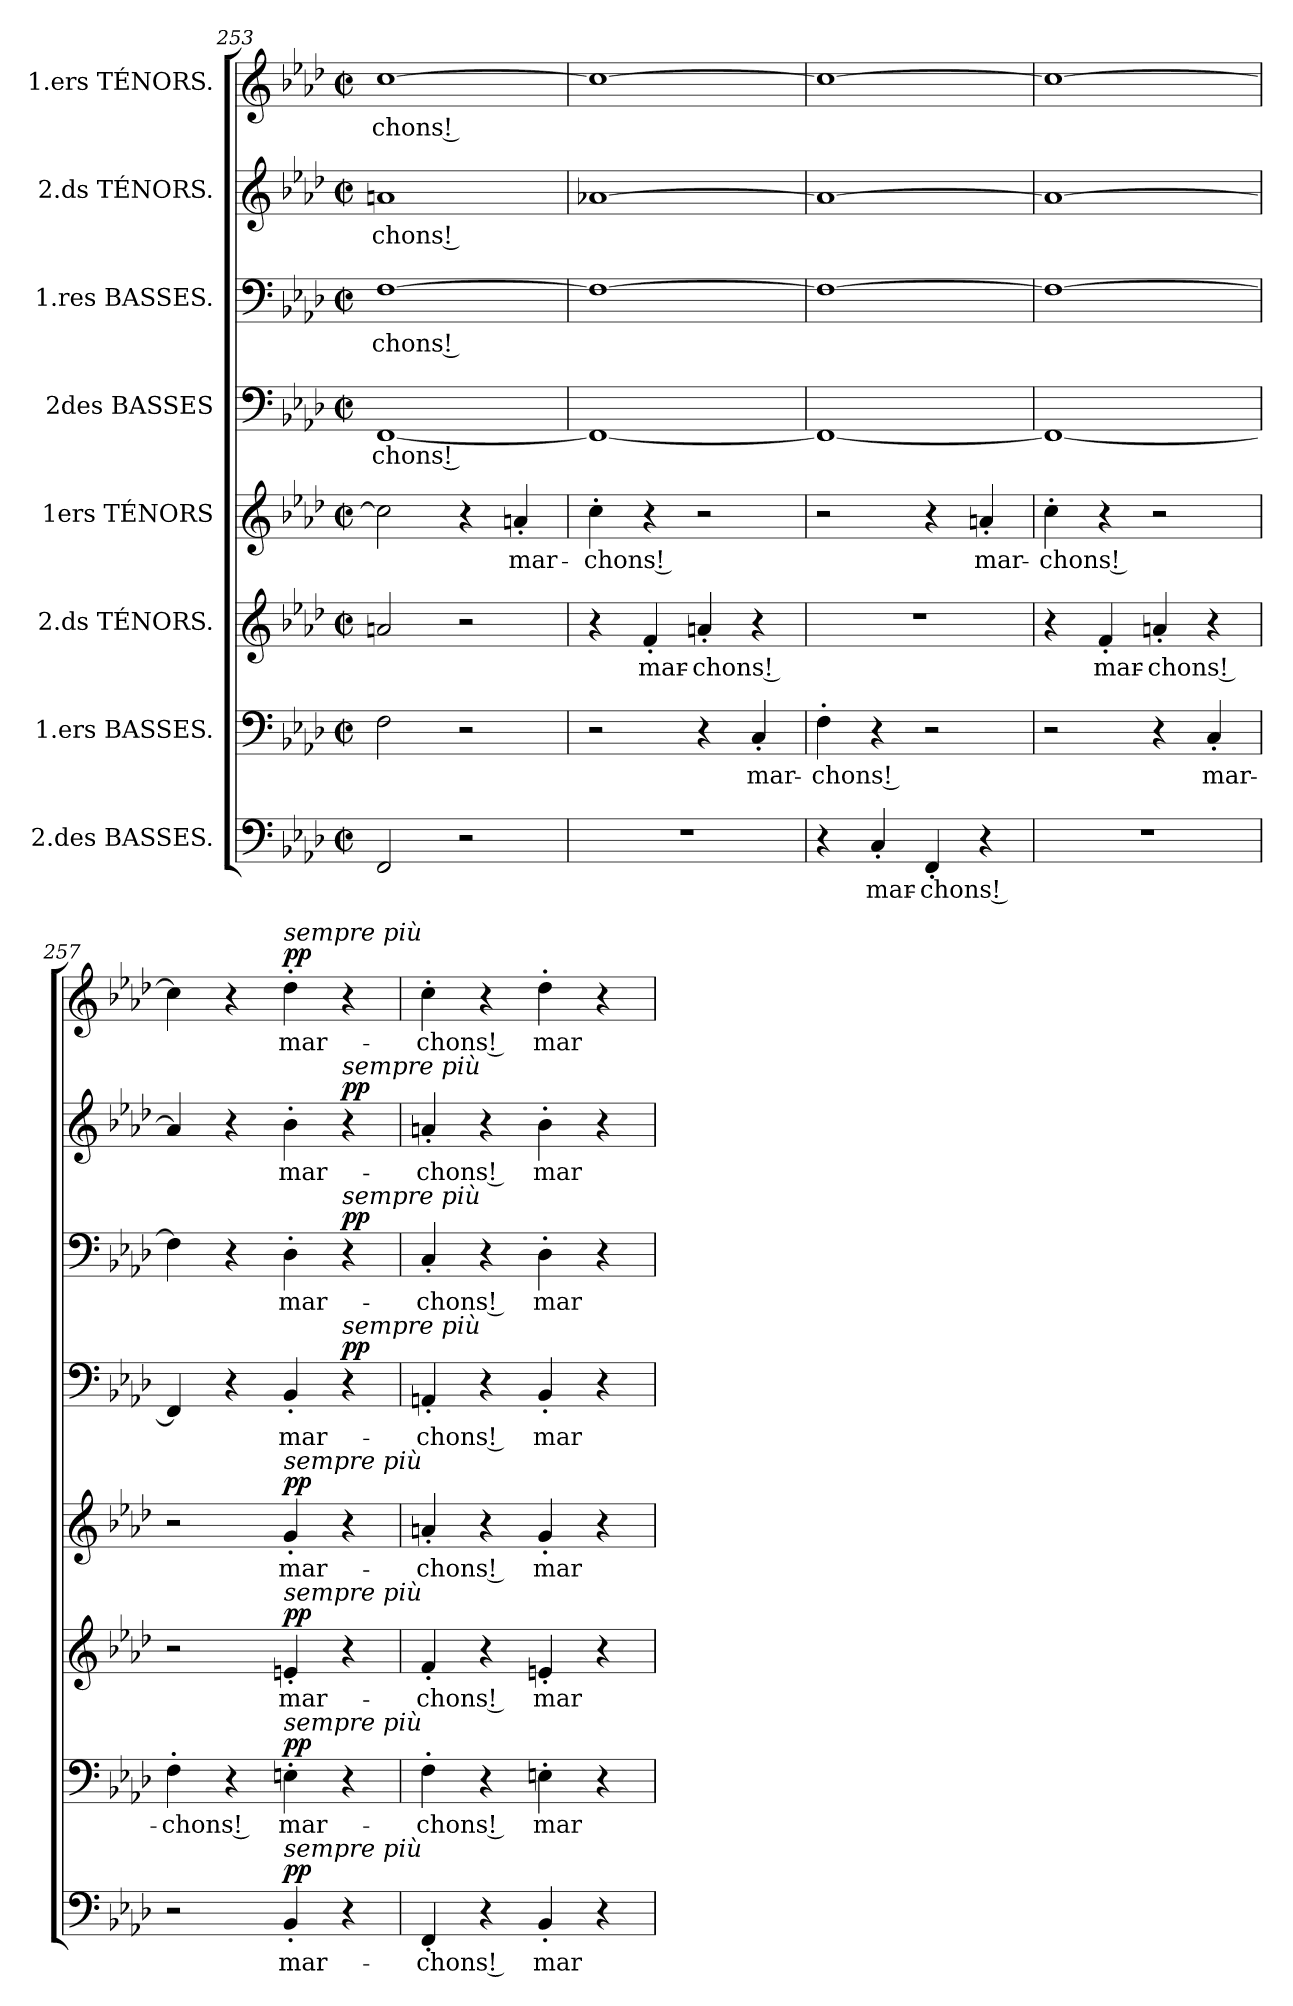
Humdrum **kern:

**kern	**text	**dynam	**kern	**text	**dynam	**kern	**text	**dynam	**kern	**text	**dynam	**kern	**text	**dynam	**kern	**text	**dynam	**kern	**text	**dynam	**kern	**text	**dynam
*part8	*part8	*part8	*part7	*part7	*part7	*part6	*part6	*part6	*part5	*part5	*part5	*part4	*part4	*part4	*part3	*part3	*part3	*part2	*part2	*part2	*part1	*part1	*part1
*staff8	*staff8	*staff8	*staff7	*staff7	*staff7	*staff6	*staff6	*staff6	*staff5	*staff5	*staff5	*staff4	*staff4	*staff4	*staff3	*staff3	*staff3	*staff2	*staff2	*staff2	*staff1	*staff1	*staff1
*I"2.des BASSES.	*	*	*I"1.ers BASSES.	*	*	*I"2.ds TÉNORS.	*	*	*I"1ers TÉNORS	*	*	*I"2des BASSES	*	*	*I"1.res BASSES.	*	*	*I"2.ds TÉNORS.	*	*	*I"1.ers TÉNORS.	*	*
*clefF4	*	*	*clefF4	*	*	*clefG2	*	*	*clefG2	*	*	*clefF4	*	*	*clefF4	*	*	*clefG2	*	*	*clefG2	*	*
*	*	*	*	*	*	*ITrd7c12	*	*	*ITrd7c12	*	*	*	*	*	*	*	*	*ITrd7c12	*	*	*ITrd7c12	*	*
*k[b-e-a-d-]	*	*	*k[b-e-a-d-]	*	*	*k[b-e-a-d-]	*	*	*k[b-e-a-d-]	*	*	*k[b-e-a-d-]	*	*	*k[b-e-a-d-]	*	*	*k[b-e-a-d-]	*	*	*k[b-e-a-d-]	*	*
*M2/2	*	*	*M2/2	*	*	*M2/2	*	*	*M2/2	*	*	*M2/2	*	*	*M2/2	*	*	*M2/2	*	*	*M2/2	*	*
*met(c|)	*	*	*met(c|)	*	*	*met(c|)	*	*	*met(c|)	*	*	*met(c|)	*	*	*met(c|)	*	*	*met(c|)	*	*	*met(c|)	*	*
=253	=253	=253	=253	=253	=253	=253	=253	=253	=253	=253	=253	=253	=253	=253	=253	=253	=253	=253	=253	=253	=253	=253	=253
2FF/	.	.	2F\	.	.	2An/	.	.	2c\]	.	.	[1FF/	-chons !	.	[1F\	-chons !	.	1An\	-chons !	.	[1c\	-chons !	.
2r	.	.	2r	.	.	2r	.	.	4r	.	.	.	.	.	.	.	.	.	.	.	.	.	.
.	.	.	.	.	.	.	.	.	4An'/	mar-	.	.	.	.	.	.	.	.	.	.	.	.	.
=254	=254	=254	=254	=254	=254	=254	=254	=254	=254	=254	=254	=254	=254	=254	=254	=254	=254	=254	=254	=254	=254	=254	=254
1r	.	.	2r	.	.	4r	.	.	4c'\	-chons !	.	1FF/_	.	.	1F\_	.	.	[1A-X\	.	.	1c\_	.	.
.	.	.	.	.	.	4F'/	mar-	.	4r	.	.	.	.	.	.	.	.	.	.	.	.	.	.
.	.	.	4r	.	.	4An'/	-chons !	.	2r	.	.	.	.	.	.	.	.	.	.	.	.	.	.
.	.	.	4C'/	mar-	.	4r	.	.	.	.	.	.	.	.	.	.	.	.	.	.	.	.	.
=255	=255	=255	=255	=255	=255	=255	=255	=255	=255	=255	=255	=255	=255	=255	=255	=255	=255	=255	=255	=255	=255	=255	=255
4r	.	.	4F'\	-chons !	.	1r	.	.	2r	.	.	1FF/_	.	.	1F\_	.	.	1A-\_	.	.	1c\_	.	.
4C'/	mar-	.	4r	.	.	.	.	.	.	.	.	.	.	.	.	.	.	.	.	.	.	.	.
4FF'/	-chons !	.	2r	.	.	.	.	.	4r	.	.	.	.	.	.	.	.	.	.	.	.	.	.
4r	.	.	.	.	.	.	.	.	4An'/	mar-	.	.	.	.	.	.	.	.	.	.	.	.	.
!!LO:PB:g=z
=256	=256	=256	=256	=256	=256	=256	=256	=256	=256	=256	=256	=256	=256	=256	=256	=256	=256	=256	=256	=256	=256	=256	=256
1r	.	.	2r	.	.	4r	.	.	4c'\	-chons !	.	1FF/_	.	.	1F\_	.	.	1A-\_	.	.	1c\_	.	.
.	.	.	.	.	.	4F'/	mar-	.	4r	.	.	.	.	.	.	.	.	.	.	.	.	.	.
.	.	.	4r	.	.	4An'/	-chons !	.	2r	.	.	.	.	.	.	.	.	.	.	.	.	.	.
.	.	.	4C'/	mar-	.	4r	.	.	.	.	.	.	.	.	.	.	.	.	.	.	.	.	.
=257	=257	=257	=257	=257	=257	=257	=257	=257	=257	=257	=257	=257	=257	=257	=257	=257	=257	=257	=257	=257	=257	=257	=257
2r	.	.	4F'\	-chons !	.	2r	.	.	2r	.	.	4FF/]	.	.	4F\]	.	.	4A-/]	.	.	4c\]	.	.
.	.	.	4r	.	.	.	.	.	.	.	.	4r	.	.	4r	.	.	4r	.	.	4r	.	.
!	!	!	!	!	!	!	!	!	!	!	!	!	!	!	!	!	!	!	!	!	!LO:TX:i:t=sempre più	!	!
!	!	!	!	!	!	!	!	!	!LO:TX:i:t=sempre più	!	!	!	!	!	!	!	!	!	!	!	!	!	!
!	!	!	!	!	!	!LO:TX:i:t=sempre più	!	!	!	!	!	!	!	!	!	!	!	!	!	!	!	!	!
!	!	!	!LO:TX:i:t=sempre più	!	!	!	!	!	!	!	!	!	!	!	!	!	!	!	!	!	!	!	!
!LO:TX:i:t=sempre più	!	!	!	!	!	!	!	!	!	!	!	!	!	!	!	!	!	!	!	!	!	!	!
4BB-'/	mar-	pp	4En'\	mar-	pp	4En'/	mar-	pp	4G'/	mar-	pp	4BB-'/	mar-	.	4D-'\	mar-	.	4B-'\	-mar-	.	4d-'\	mar-	pp
!	!	!	!	!	!	!	!	!	!	!	!	!	!	!	!	!	!	!LO:TX:i:t=sempre più	!	!	!	!	!
!	!	!	!	!	!	!	!	!	!	!	!	!	!	!	!LO:TX:i:t=sempre più	!	!	!	!	!	!	!	!
!	!	!	!	!	!	!	!	!	!	!	!	!LO:TX:i:t=sempre più	!	!	!	!	!	!	!	!	!	!	!
4r	.	.	4r	.	.	4r	.	.	4r	.	.	4r	.	pp	4r	.	pp	4r	.	pp	4r	.	.
=258	=258	=258	=258	=258	=258	=258	=258	=258	=258	=258	=258	=258	=258	=258	=258	=258	=258	=258	=258	=258	=258	=258	=258
4FF'/	-chons !	.	4F'\	chons !	.	4F'/	-chons !	.	4An'/	-chons !	.	4AAn'/	chons !	.	4C'/	-chons !	.	4An'/	chons !	.	4c'\	-chons !	.
4r	.	.	4r	.	.	4r	.	.	4r	.	.	4r	.	.	4r	.	.	4r	.	.	4r	.	.
4BB-'/	mar-	.	4En'\	mar-	.	4En'/	mar-	.	4G'/	mar-	.	4BB-'/	-mar-	.	4D-'\	mar-	.	4B-'\	-mar-	.	4d-'\	mar-	.
4r	.	.	4r	.	.	4r	.	.	4r	.	.	4r	.	.	4r	.	.	4r	.	.	4r	.	.
=	=	=	=	=	=	=	=	=	=	=	=	=	=	=	=	=	=	=	=	=	=	=	=
*-	*-	*-	*-	*-	*-	*-	*-	*-	*-	*-	*-	*-	*-	*-	*-	*-	*-	*-	*-	*-	*-	*-	*-
